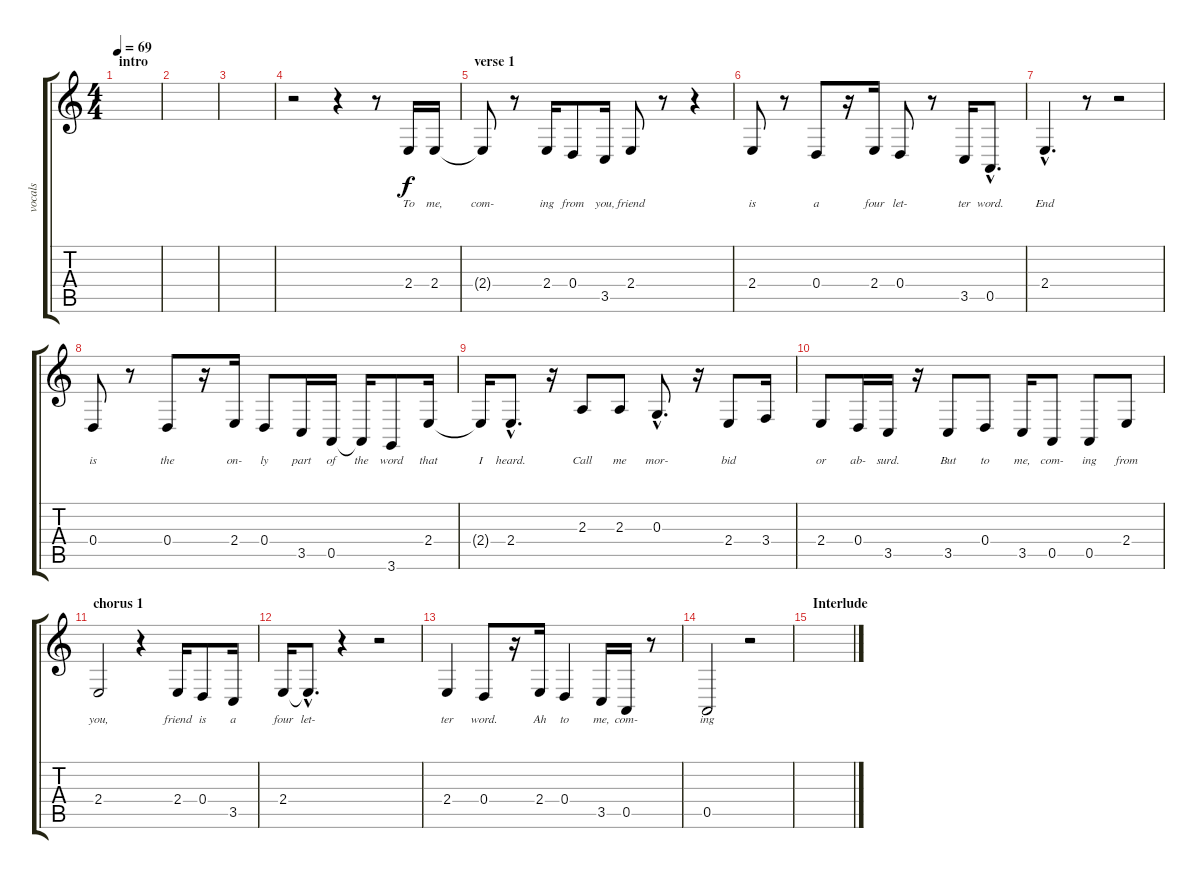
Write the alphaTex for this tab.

\track ("vocals" "vocals") {instrument oboe}
\staff {score tabs}
\tuning (E4 B3 G3 D3 A2 E2) {hide}
\ts (4 4)
\section ("" "intro")
\tempo 69
\clef g2
\ks c
|
|
|
r.2 r.4 r.8 2.4.16{lyrics (0 "To") lyrics (1 "") lyrics (2 "") lyrics (3 "") lyrics (4 "")} 2.4.16{lyrics (0 "me,") lyrics (1 "") lyrics (2 "") lyrics (3 "") lyrics (4 "")} |
\section ("" "verse 1")
2.4{t}.8{lyrics (0 "com-") lyrics (1 "") lyrics (2 "") lyrics (3 "") lyrics (4 "")} r.8 2.4.16{lyrics (0 "ing") lyrics (1 "") lyrics (2 "") lyrics (3 "") lyrics (4 "")} 0.4.8{lyrics (0 "from") lyrics (1 "") lyrics (2 "") lyrics (3 "") lyrics (4 "")} 3.5.16{lyrics (0 "you,") lyrics (1 "") lyrics (2 "") lyrics (3 "") lyrics (4 "")} 2.4.8{lyrics (0 "friend") lyrics (1 "") lyrics (2 "") lyrics (3 "") lyrics (4 "")} r.8 r.4 |
2.4.8{lyrics (0 "is") lyrics (1 "") lyrics (2 "") lyrics (3 "") lyrics (4 "")} r.8 0.4.8{lyrics (0 "a") lyrics (1 "") lyrics (2 "") lyrics (3 "") lyrics (4 "")} r.16 2.4.16{lyrics (0 "four") lyrics (1 "") lyrics (2 "") lyrics (3 "") lyrics (4 "")} 0.4.8{lyrics (0 "let-") lyrics (1 "") lyrics (2 "") lyrics (3 "") lyrics (4 "")} r.8 3.5.16{lyrics (0 "ter") lyrics (1 "") lyrics (2 "") lyrics (3 "") lyrics (4 "")} 0.5{hac}.8{d lyrics (0 "word.") lyrics (1 "") lyrics (2 "") lyrics (3 "") lyrics (4 "")} |
2.4{hac}.4{d lyrics (0 "End") lyrics (1 "") lyrics (2 "") lyrics (3 "") lyrics (4 "")} r.8 r.2 |
0.4.8{lyrics (0 "is") lyrics (1 "") lyrics (2 "") lyrics (3 "") lyrics (4 "")} r.8 0.4.8{lyrics (0 "the") lyrics (1 "") lyrics (2 "") lyrics (3 "") lyrics (4 "")} r.16 2.4.16{lyrics (0 "on-") lyrics (1 "") lyrics (2 "") lyrics (3 "") lyrics (4 "")} 0.4.8{lyrics (0 "ly") lyrics (1 "") lyrics (2 "") lyrics (3 "") lyrics (4 "")} 3.5.16{lyrics (0 "part") lyrics (1 "") lyrics (2 "") lyrics (3 "") lyrics (4 "")} 0.5.16{lyrics (0 "of") lyrics (1 "") lyrics (2 "") lyrics (3 "") lyrics (4 "")} 0.5{t}.16{lyrics (0 "the") lyrics (1 "") lyrics (2 "") lyrics (3 "") lyrics (4 "")} 3.6.8{lyrics (0 "word") lyrics (1 "") lyrics (2 "") lyrics (3 "") lyrics (4 "")} 2.4.16{lyrics (0 "that") lyrics (1 "") lyrics (2 "") lyrics (3 "") lyrics (4 "")} |
2.4{t}.16{lyrics (0 "I") lyrics (1 "") lyrics (2 "") lyrics (3 "") lyrics (4 "")} 2.4{hac}.8{d lyrics (0 "heard.") lyrics (1 "") lyrics (2 "") lyrics (3 "") lyrics (4 "")} r.16 2.3.8{lyrics (0 "Call") lyrics (1 "") lyrics (2 "") lyrics (3 "") lyrics (4 "")} 2.3.8{lyrics (0 "me") lyrics (1 "") lyrics (2 "") lyrics (3 "") lyrics (4 "")} 0.3{hac}.8{d lyrics (0 "mor-") lyrics (1 "") lyrics (2 "") lyrics (3 "") lyrics (4 "")} r.16 2.4.8{lyrics (0 "bid") lyrics (1 "") lyrics (2 "") lyrics (3 "") lyrics (4 "")} 3.4.16{lyrics (0 "") lyrics (1 "") lyrics (2 "") lyrics (3 "") lyrics (4 "")} |
2.4.8{lyrics (0 "or") lyrics (1 "") lyrics (2 "") lyrics (3 "") lyrics (4 "")} 0.4.16{lyrics (0 "ab-") lyrics (1 "") lyrics (2 "") lyrics (3 "") lyrics (4 "")} 3.5.16{lyrics (0 "surd.") lyrics (1 "") lyrics (2 "") lyrics (3 "") lyrics (4 "")} r.16 3.5.8{lyrics (0 "But") lyrics (1 "") lyrics (2 "") lyrics (3 "") lyrics (4 "")} 0.4.8{lyrics (0 "to") lyrics (1 "") lyrics (2 "") lyrics (3 "") lyrics (4 "")} 3.5.16{lyrics (0 "me,") lyrics (1 "") lyrics (2 "") lyrics (3 "") lyrics (4 "")} 0.5.8{lyrics (0 "com-") lyrics (1 "") lyrics (2 "") lyrics (3 "") lyrics (4 "")} 0.5.8{lyrics (0 "ing") lyrics (1 "") lyrics (2 "") lyrics (3 "") lyrics (4 "")} 2.4.8{lyrics (0 "from") lyrics (1 "") lyrics (2 "") lyrics (3 "") lyrics (4 "")} |
\section ("" "chorus 1")
2.4.2{lyrics (0 "you,") lyrics (1 "") lyrics (2 "") lyrics (3 "") lyrics (4 "")} r.4 2.4.16{lyrics (0 "friend") lyrics (1 "") lyrics (2 "") lyrics (3 "") lyrics (4 "")} 0.4.8{lyrics (0 "is") lyrics (1 "") lyrics (2 "") lyrics (3 "") lyrics (4 "")} 3.5.16{lyrics (0 "a") lyrics (1 "") lyrics (2 "") lyrics (3 "") lyrics (4 "")} |
2.4.16{lyrics (0 "four") lyrics (1 "") lyrics (2 "") lyrics (3 "") lyrics (4 "")} 2.4{hac t}.8{d lyrics (0 "let-") lyrics (1 "") lyrics (2 "") lyrics (3 "") lyrics (4 "")} r.4 r.2 |
2.4.4{lyrics (0 "ter") lyrics (1 "") lyrics (2 "") lyrics (3 "") lyrics (4 "")} 0.4.8{lyrics (0 "word.") lyrics (1 "") lyrics (2 "") lyrics (3 "") lyrics (4 "")} r.16 2.4.16{lyrics (0 "Ah") lyrics (1 "") lyrics (2 "") lyrics (3 "") lyrics (4 "")} 0.4.4{lyrics (0 "to") lyrics (1 "") lyrics (2 "") lyrics (3 "") lyrics (4 "")} 3.5.16{lyrics (0 "me,") lyrics (1 "") lyrics (2 "") lyrics (3 "") lyrics (4 "")} 0.5.16{lyrics (0 "com-") lyrics (1 "") lyrics (2 "") lyrics (3 "") lyrics (4 "")} r.8 |
0.5.2{lyrics (0 "ing") lyrics (1 "") lyrics (2 "") lyrics (3 "") lyrics (4 "")} r.2 |
\section ("" "Interlude")
